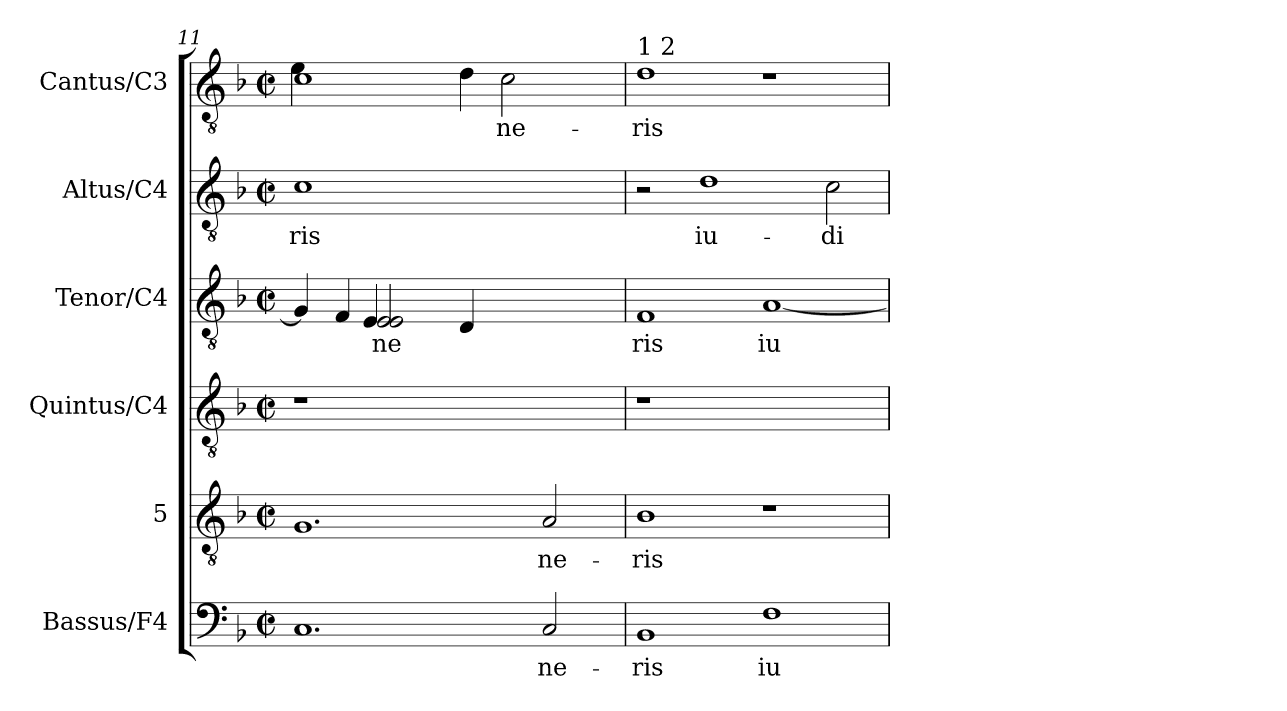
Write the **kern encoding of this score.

**kern	**text	**kern	**text	**kern	**kern	**text	**kern	**text	**kern	**text
*part6	*part6	*part5	*part5	*part4	*part3	*part3	*part2	*part2	*part1	*part1
*staff6	*staff6	*staff5	*staff5	*staff4	*staff3	*staff3	*staff2	*staff2	*staff1	*staff1
*I"Bassus/F4	*	*I"5	*	*I"Quintus/C4	*I"Tenor/C4	*	*I"Altus/C4	*	*I"Cantus/C3	*
*I'B	*	*	*	*	*I'T	*	*I'A	*	*I'C	*
*clefF4	*	*clefGv2	*	*clefGv2	*clefGv2	*	*clefGv2	*	*clefGv2	*
*k[b-]	*	*k[b-]	*	*k[b-]	*k[b-]	*	*k[b-]	*	*k[b-]	*
*F:	*	*F:	*	*F:	*F:	*	*F:	*	*F:	*
*M2/2	*	*M2/2	*	*M2/2	*M2/2	*	*M2/2	*	*M2/2	*
*met(c|)	*	*met(c|)	*	*met(c|)	*met(c|)	*	*met(c|)	*	*met(c|)	*
=11	=11	=11	=11	=11	=11	=11	=11	=11	=11	=11
!	!	!	!	!	!	!LO:LY:b:cj	!	!LO:LY:b:cj	!	!LO:LY:b:cj
*	*	*	*	*	*^	*	*	*	*^	*
1.C	.	1.G	.	1r	4G/]	2ryy	--	1c	-ris	1c	4e\	--
!	!	!	!	!	!	!	!LO:LY:b:cj	!	!	!	!	!
.	.	.	.	.	4F/	.	--	.	.	.	4ryy	.
!	!	!	!	!	!	!	!LO:LY:b:cj	!	!	!	!	!
.	.	.	.	.	2E/ 2E/	4E/	-ne-	.	.	.	1.ryy	.
.	.	.	.	.	.	2.ryy	.	.	.	.	.	.
!	!	!	!	!	!	!	!LO:LY:b:cj	!	!	!	!	!LO:LY:b:cj
.	.	.	.	1ryy	4D/	.	--	1ryy	.	4d\	.	--
!	!	!	!	!	!	!	!	!	!	!	!	!LO:LY:b:cj
.	.	.	.	.	2.ryy	.	.	.	.	2c\	.	-ne-
!	!LO:LY:b:cj	!	!LO:LY:b:cj	!	!	!	!	!	!	!	!	!
2C/	-ne-	2A/	ne-	.	.	2ryy	.	.	.	.	.	.
.	.	.	.	.	.	.	.	.	.	4ryy	.	.
*	*	*	*	*	*v	*v	*	*	*	*v	*v	*
!!LO:PB:g=z
=12	=12	=12	=12	=12	=12	=12	=12	=12	=12	=12
!	!	!	!	!	!	!	!	!	!LO:TX:a:t=1 2	!
!	!LO:LY:b:cj	!	!LO:LY:b:cj	!	!	!LO:LY:b:cj	!	!	!	!LO:LY:b:cj
1BB-	-ris	1B-	-ris	1r	1F	-ris	2r	.	1d	-ris
!	!	!	!	!	!	!	!	!LO:LY:b:cj	!	!
.	.	.	.	.	.	.	1d	iu-	.	.
!	!LO:LY:b:cj	!	!	!	!	!LO:LY:b:cj	!	!	!	!
1F	iu-	1r	.	1ryy	[<1A	iu-	.	.	1r	.
!	!	!	!	!	!	!	!	!LO:LY:b:cj	!	!
.	.	.	.	.	.	.	2c\	-di-	.	.
=	=	=	=	=	=	=	=	=	=	=
*-	*-	*-	*-	*-	*-	*-	*-	*-	*-	*-
